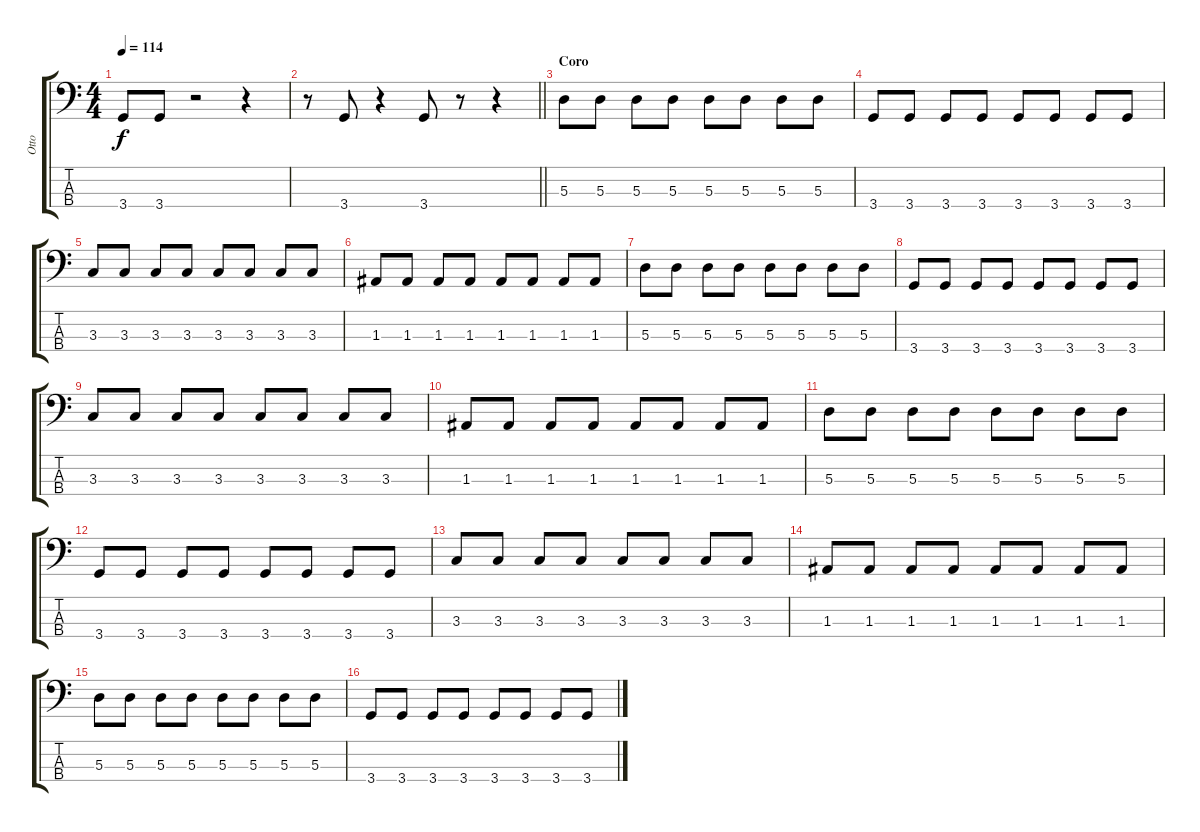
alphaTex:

\track ("Otto" "Otto") {instrument electricbassfinger}
\staff {score tabs}
\tuning (G2 D2 A1 E1) {hide}
\ts (4 4)
\tempo 114
\clef f4
\ks c
3.4.8{dy f} 3.4.8 r.2 r.4 |
\barLineRight lightlight
r.8 3.4.8 r.4 3.4.8 r.8 r.4 |
\section ("" "Coro")
5.3.8 5.3.8 5.3.8 5.3.8 5.3.8 5.3.8 5.3.8 5.3.8 |
3.4.8 3.4.8 3.4.8 3.4.8 3.4.8 3.4.8 3.4.8 3.4.8 |
3.3.8 3.3.8 3.3.8 3.3.8 3.3.8 3.3.8 3.3.8 3.3.8 |
1.3.8 1.3.8 1.3.8 1.3.8 1.3.8 1.3.8 1.3.8 1.3.8 |
5.3.8 5.3.8 5.3.8 5.3.8 5.3.8 5.3.8 5.3.8 5.3.8 |
3.4.8 3.4.8 3.4.8 3.4.8 3.4.8 3.4.8 3.4.8 3.4.8 |
3.3.8 3.3.8 3.3.8 3.3.8 3.3.8 3.3.8 3.3.8 3.3.8 |
1.3.8 1.3.8 1.3.8 1.3.8 1.3.8 1.3.8 1.3.8 1.3.8 |
5.3.8 5.3.8 5.3.8 5.3.8 5.3.8 5.3.8 5.3.8 5.3.8 |
3.4.8 3.4.8 3.4.8 3.4.8 3.4.8 3.4.8 3.4.8 3.4.8 |
3.3.8 3.3.8 3.3.8 3.3.8 3.3.8 3.3.8 3.3.8 3.3.8 |
1.3.8 1.3.8 1.3.8 1.3.8 1.3.8 1.3.8 1.3.8 1.3.8 |
5.3.8 5.3.8 5.3.8 5.3.8 5.3.8 5.3.8 5.3.8 5.3.8 |
3.4.8 3.4.8 3.4.8 3.4.8 3.4.8 3.4.8 3.4.8 3.4.8
